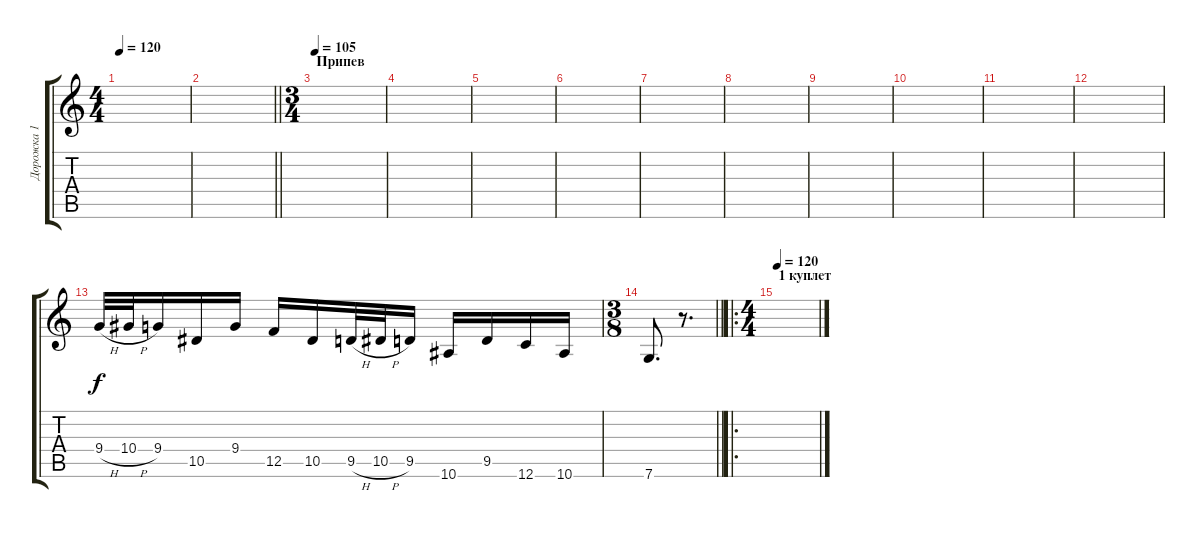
\track ("Дорожка 1" "Дорожка 1") {instrument acousticguitarsteel}
\staff {score tabs}
\tuning (C4 G3 Eb3 Bb2 F2 C2) {hide}
\ts (4 4)
\tempo 120
\clef g2
\ks c
|
\barLineRight lightlight
|
\ts (3 4)
\section ("" "Припев")
\tempo 105
|
|
|
|
|
|
|
|
|
|
9.4{h}.32 10.4{h}.32 9.4.16 10.5.16 9.4.16 12.5.16 10.5.16 9.5{h}.32 10.5{h}.32 9.5.16 10.6.16 9.5.16 12.6.16 10.6.16 |
\ts (3 8)
\barLineRight lightlight
7.6.8{d} r.8{d} |
\ro
\ts (4 4)
\section ("" "1 куплет")
\tempo 120
